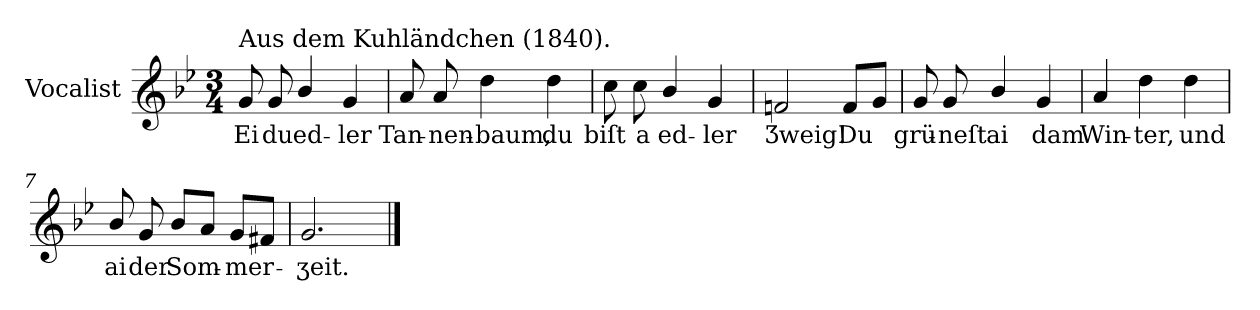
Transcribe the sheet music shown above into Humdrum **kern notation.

**kern	**text
*part1	*part1
*staff1	*staff1
*I"Vocalist	*
*k[b-e-]	*
*g:	*
*M3/4	*
=1	=1
!LO:TX:a:t=Aus dem Kuhländchen (1840).	!
8g	Ei
8g	du
4b-/	ed-
4g	-ler
=2	=2
8a	Tan-
8a	-nen-
4dd	-baum,
4dd	du
=3	=3
8cc	biſt
8cc	a
4b-/	ed-
4g	-ler
=4	=4
2fn	Ʒweig!
8fL	Du
8gJ	.
=5	=5
8g	grü-
8g	-neſt
4b-/	ai
4g	dam
=6	=6
4a	Win-
4dd	-ter,
4dd	und
=7	=7
8b-/	ai
8g	der
8b-L	Som-
8aJ	.
8gL	-mer-
8f#XJ	.
=8	=8
2.g	-ʒeit.
==	==
*-	*-
